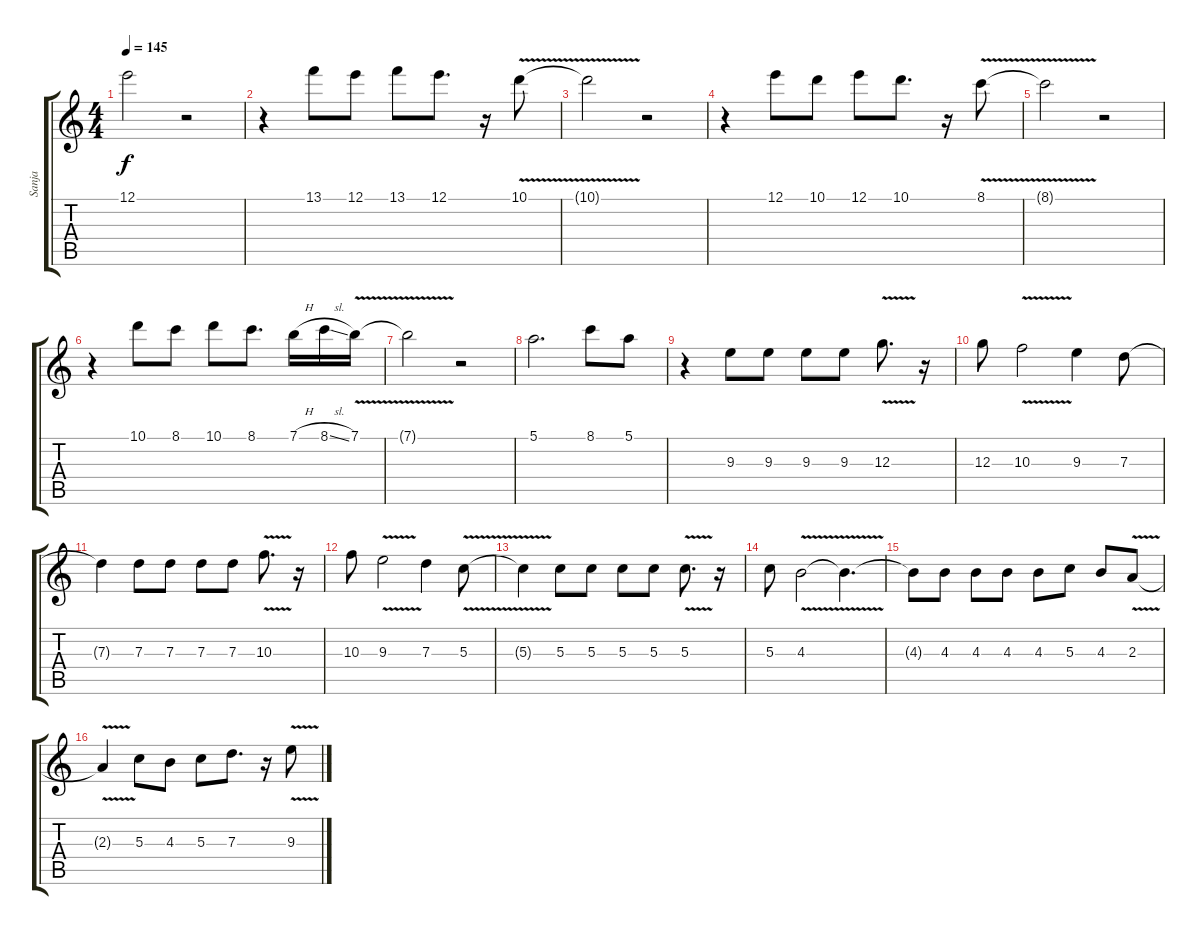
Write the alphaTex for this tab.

\track ("Sanja" "Sanja") {instrument distortionguitar}
\staff {score tabs}
\tuning (E4 B3 G3 D3 A2 E2) {hide}
\ts (4 4)
\tempo 145
\clef g2
\ks c
12.1{t}.2{dy f} r.2 |
r.4 13.1.8 12.1.8 13.1.8 12.1.8{d} r.16 10.1{v}.8 |
10.1{t}.2 r.2 |
r.4 12.1.8 10.1.8 12.1.8 10.1.8{d} r.16 8.1{v}.8 |
8.1{t}.2 r.2 |
r.4 10.1.8 8.1.8 10.1.8 8.1.8{d} 7.1{h}.16 8.1{sl}.16 7.1{v}.16 |
7.1{t}.2 r.2 |
5.1.2{d} 8.1.8 5.1.8 |
r.4 9.3.8 9.3.8 9.3.8 9.3.8 12.3{v}.8{d} r.16 |
12.3.8 10.3{v}.2 9.3.4 7.3.8 |
7.3{t}.4 7.3.8 7.3.8 7.3.8 7.3.8 10.3{v}.8{d} r.16 |
10.3.8 9.3{v}.2 7.3.4 5.3{v}.8 |
5.3{t}.4 5.3.8 5.3.8 5.3.8 5.3.8 5.3{v}.8{d} r.16 |
5.3.8 4.3{v}.2 4.3{t}.4{d} |
4.3{t}.8 4.3.8 4.3.8 4.3.8 4.3.8 5.3.8 4.3.8 2.3{v}.8 |
2.3{t}.4 5.3.8 4.3.8 5.3.8 7.3.8{d} r.16 9.3{v}.8
